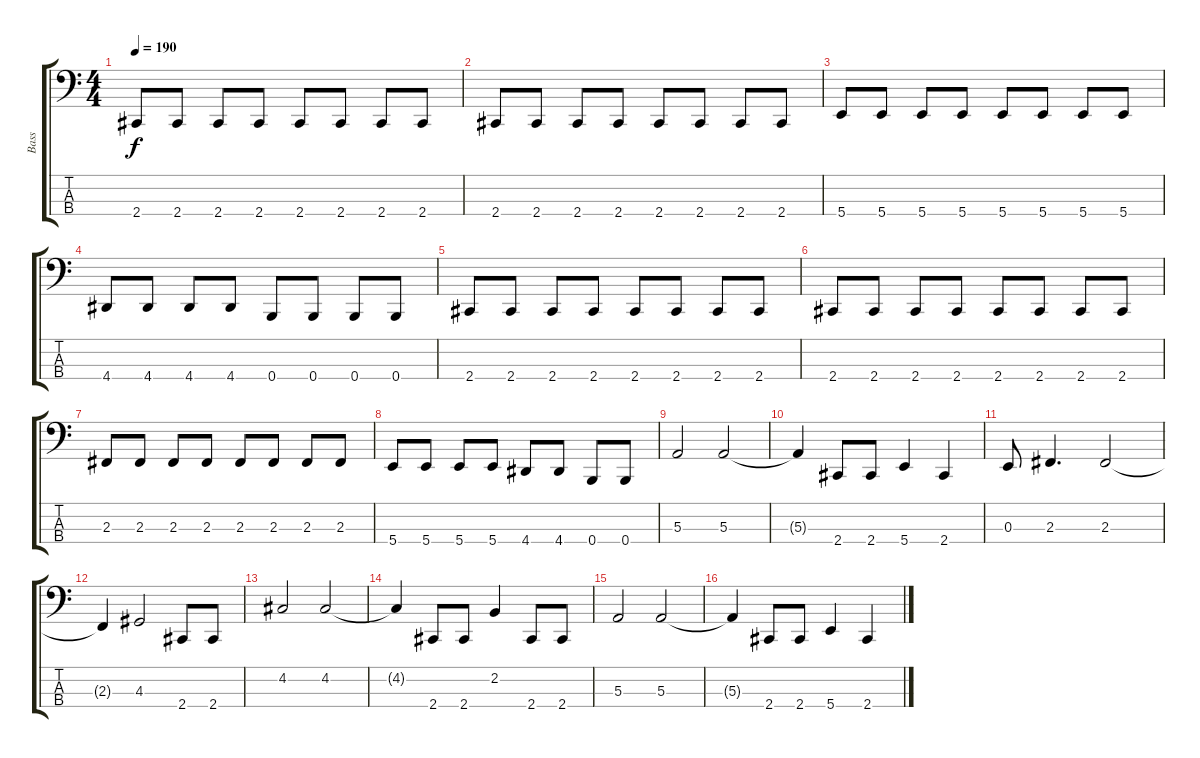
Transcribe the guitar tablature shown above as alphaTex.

\track ("Bass" "Bass") {instrument electricbasspick}
\staff {score tabs}
\tuning (D2 A1 E1 B0) {hide}
\ts (4 4)
\tempo 190
\clef f4
\ks c
2.4.8{dy f} 2.4.8 2.4.8 2.4.8 2.4.8 2.4.8 2.4.8 2.4.8 |
2.4.8 2.4.8 2.4.8 2.4.8 2.4.8 2.4.8 2.4.8 2.4.8 |
5.4.8 5.4.8 5.4.8 5.4.8 5.4.8 5.4.8 5.4.8 5.4.8 |
4.4.8 4.4.8 4.4.8 4.4.8 0.4.8 0.4.8 0.4.8 0.4.8 |
2.4.8 2.4.8 2.4.8 2.4.8 2.4.8 2.4.8 2.4.8 2.4.8 |
2.4.8 2.4.8 2.4.8 2.4.8 2.4.8 2.4.8 2.4.8 2.4.8 |
2.3.8 2.3.8 2.3.8 2.3.8 2.3.8 2.3.8 2.3.8 2.3.8 |
5.4.8 5.4.8 5.4.8 5.4.8 4.4.8 4.4.8 0.4.8 0.4.8 |
5.3.2 5.3.2 |
5.3{t}.4 2.4.8 2.4.8 5.4.4 2.4.4 |
0.3.8 2.3.4{d} 2.3.2 |
2.3{t}.4 4.3.2 2.4.8 2.4.8 |
4.2.2 4.2.2 |
4.2{t}.4 2.4.8 2.4.8 2.2.4 2.4.8 2.4.8 |
5.3.2 5.3.2 |
5.3{t}.4 2.4.8 2.4.8 5.4.4 2.4.4
